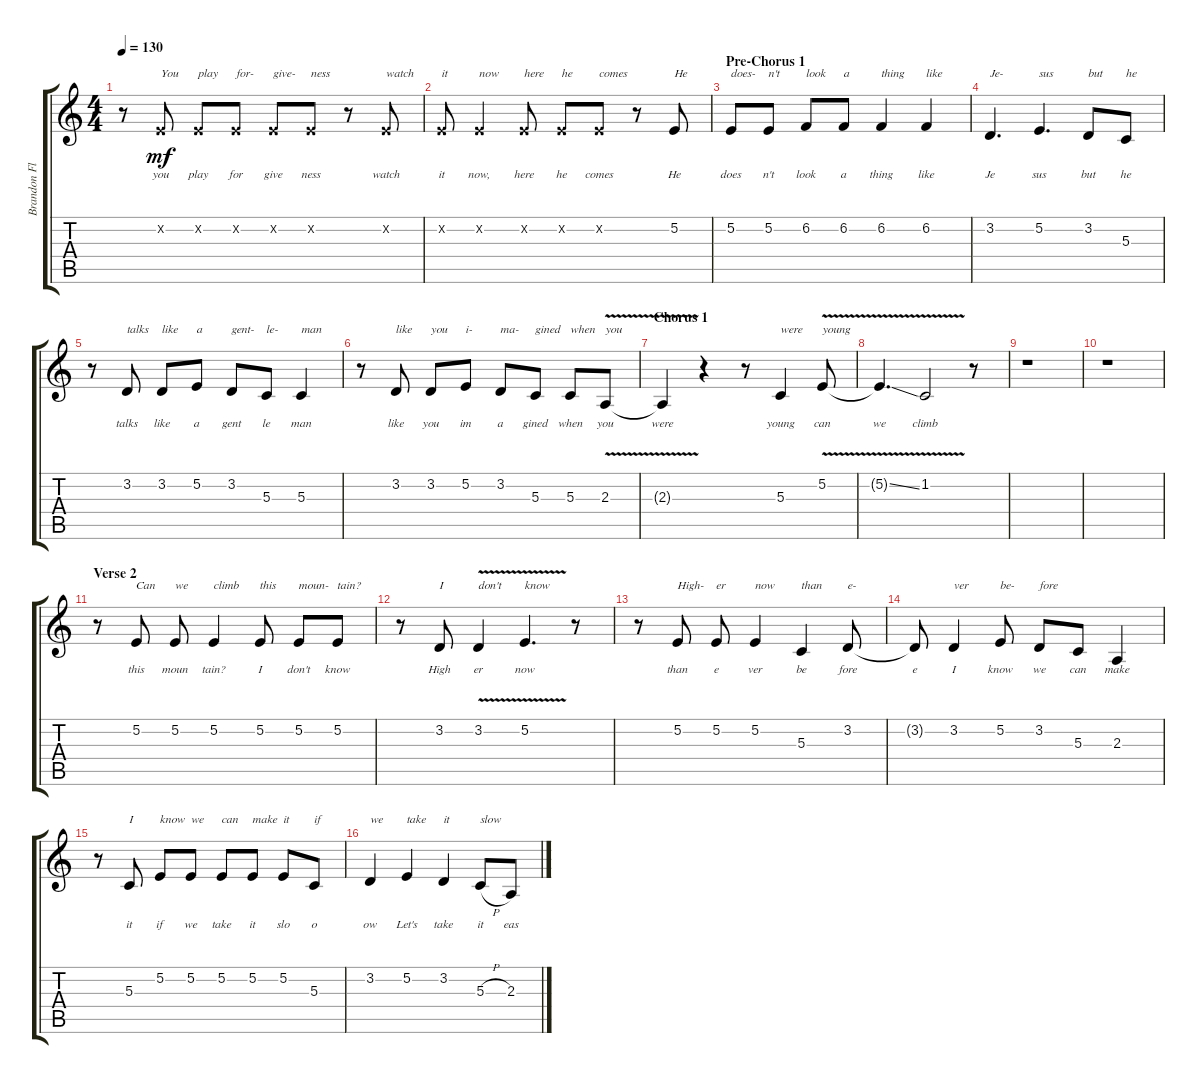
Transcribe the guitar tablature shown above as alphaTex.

\track ("Brandon Flowers (Vox)" "Brandon Fl") {instrument steeldrums}
\staff {score tabs}
\tuning (E4 B3 G3 D3 A2 E2) {hide}
\ts (4 4)
\tempo 130
\clef g2
\ks c
r.8{dy mf} 5.2{x}.8{txt "You" lyrics (0 "you") lyrics (1 "") lyrics (2 "") lyrics (3 "") lyrics (4 "")} 5.2{x}.8{txt "play" lyrics (0 "play") lyrics (1 "") lyrics (2 "") lyrics (3 "") lyrics (4 "")} 5.2{x}.8{txt "for-" lyrics (0 "for") lyrics (1 "") lyrics (2 "") lyrics (3 "") lyrics (4 "")} 5.2{x}.8{txt "give-" lyrics (0 "give") lyrics (1 "") lyrics (2 "") lyrics (3 "") lyrics (4 "")} 5.2{x}.8{txt "ness" lyrics (0 "ness") lyrics (1 "") lyrics (2 "") lyrics (3 "") lyrics (4 "")} r.8 5.2{x}.8{txt "watch" lyrics (0 "watch") lyrics (1 "") lyrics (2 "") lyrics (3 "") lyrics (4 "")} |
5.2{x}.8{txt "it" lyrics (0 "it") lyrics (1 "") lyrics (2 "") lyrics (3 "") lyrics (4 "")} 5.2{x}.4{txt "now" lyrics (0 "now,") lyrics (1 "") lyrics (2 "") lyrics (3 "") lyrics (4 "")} 5.2{x}.8{txt "here" lyrics (0 "here") lyrics (1 "") lyrics (2 "") lyrics (3 "") lyrics (4 "")} 5.2{x}.8{txt "he" lyrics (0 "he") lyrics (1 "") lyrics (2 "") lyrics (3 "") lyrics (4 "")} 5.2{x}.8{txt "comes" lyrics (0 "comes") lyrics (1 "") lyrics (2 "") lyrics (3 "") lyrics (4 "")} r.8 5.2.8{txt "He" lyrics (0 "He") lyrics (1 "") lyrics (2 "") lyrics (3 "") lyrics (4 "")} |
\section ("" "Pre-Chorus 1")
5.2.8{txt "does-" lyrics (0 "does") lyrics (1 "") lyrics (2 "") lyrics (3 "") lyrics (4 "")} 5.2.8{txt "n't" lyrics (0 "n't") lyrics (1 "") lyrics (2 "") lyrics (3 "") lyrics (4 "")} 6.2.8{txt "look" lyrics (0 "look") lyrics (1 "") lyrics (2 "") lyrics (3 "") lyrics (4 "")} 6.2.8{txt "a" lyrics (0 "a") lyrics (1 "") lyrics (2 "") lyrics (3 "") lyrics (4 "")} 6.2.4{txt "thing" lyrics (0 "thing") lyrics (1 "") lyrics (2 "") lyrics (3 "") lyrics (4 "")} 6.2.4{txt "like" lyrics (0 "like") lyrics (1 "") lyrics (2 "") lyrics (3 "") lyrics (4 "")} |
3.2.4{d txt "Je-" lyrics (0 "Je") lyrics (1 "") lyrics (2 "") lyrics (3 "") lyrics (4 "")} 5.2.4{d txt "sus" lyrics (0 "sus") lyrics (1 "") lyrics (2 "") lyrics (3 "") lyrics (4 "")} 3.2.8{txt "but" lyrics (0 "but") lyrics (1 "") lyrics (2 "") lyrics (3 "") lyrics (4 "")} 5.3.8{txt "he" lyrics (0 "he") lyrics (1 "") lyrics (2 "") lyrics (3 "") lyrics (4 "")} |
r.8 3.2.8{txt "talks" lyrics (0 "talks") lyrics (1 "") lyrics (2 "") lyrics (3 "") lyrics (4 "")} 3.2.8{txt "like" lyrics (0 "like") lyrics (1 "") lyrics (2 "") lyrics (3 "") lyrics (4 "")} 5.2.8{txt "a" lyrics (0 "a") lyrics (1 "") lyrics (2 "") lyrics (3 "") lyrics (4 "")} 3.2.8{txt "gent-" lyrics (0 "gent") lyrics (1 "") lyrics (2 "") lyrics (3 "") lyrics (4 "")} 5.3.8{txt "le-" lyrics (0 "le") lyrics (1 "") lyrics (2 "") lyrics (3 "") lyrics (4 "")} 5.3.4{txt "man" lyrics (0 "man") lyrics (1 "") lyrics (2 "") lyrics (3 "") lyrics (4 "")} |
r.8 3.2.8{txt "like" lyrics (0 "like") lyrics (1 "") lyrics (2 "") lyrics (3 "") lyrics (4 "")} 3.2.8{txt "you" lyrics (0 "you") lyrics (1 "") lyrics (2 "") lyrics (3 "") lyrics (4 "")} 5.2.8{txt "i-" lyrics (0 "im") lyrics (1 "") lyrics (2 "") lyrics (3 "") lyrics (4 "")} 3.2.8{txt "ma-" lyrics (0 "a") lyrics (1 "") lyrics (2 "") lyrics (3 "") lyrics (4 "")} 5.3.8{txt "gined" lyrics (0 "gined") lyrics (1 "") lyrics (2 "") lyrics (3 "") lyrics (4 "")} 5.3.8{txt "when" lyrics (0 "when") lyrics (1 "") lyrics (2 "") lyrics (3 "") lyrics (4 "")} 2.3{v}.8{txt "you" lyrics (0 "you") lyrics (1 "") lyrics (2 "") lyrics (3 "") lyrics (4 "")} |
\section ("" "Chorus 1")
2.3{t}.4{lyrics (0 "were") lyrics (1 "") lyrics (2 "") lyrics (3 "") lyrics (4 "")} r.4 r.8 5.3.4{txt "were" lyrics (0 "young") lyrics (1 "") lyrics (2 "") lyrics (3 "") lyrics (4 "")} 5.2{v}.8{txt "young" lyrics (0 "can") lyrics (1 "") lyrics (2 "") lyrics (3 "") lyrics (4 "")} |
5.2{ss t}.4{d lyrics (0 "we") lyrics (1 "") lyrics (2 "") lyrics (3 "") lyrics (4 "")} 1.2{v}.2{lyrics (0 "climb") lyrics (1 "") lyrics (2 "") lyrics (3 "") lyrics (4 "")} r.8 |
r.1 |
r.1 |
\section ("" "Verse 2")
r.8 5.2.8{txt "Can" lyrics (0 "this") lyrics (1 "") lyrics (2 "") lyrics (3 "") lyrics (4 "")} 5.2.8{txt "we" lyrics (0 "moun") lyrics (1 "") lyrics (2 "") lyrics (3 "") lyrics (4 "")} 5.2.4{txt "climb" lyrics (0 "tain?") lyrics (1 "") lyrics (2 "") lyrics (3 "") lyrics (4 "")} 5.2.8{txt "this" lyrics (0 "I") lyrics (1 "") lyrics (2 "") lyrics (3 "") lyrics (4 "")} 5.2.8{txt "moun-" lyrics (0 "don't") lyrics (1 "") lyrics (2 "") lyrics (3 "") lyrics (4 "")} 5.2.8{txt "tain?" lyrics (0 "know") lyrics (1 "") lyrics (2 "") lyrics (3 "") lyrics (4 "")} |
r.8 3.2.8{txt "I" lyrics (0 "High") lyrics (1 "") lyrics (2 "") lyrics (3 "") lyrics (4 "")} 3.2{v}.4{txt "don't" lyrics (0 "er") lyrics (1 "") lyrics (2 "") lyrics (3 "") lyrics (4 "")} 5.2{v}.4{d txt "know" lyrics (0 "now") lyrics (1 "") lyrics (2 "") lyrics (3 "") lyrics (4 "")} r.8 |
r.8 5.2.8{txt "High-" lyrics (0 "than") lyrics (1 "") lyrics (2 "") lyrics (3 "") lyrics (4 "")} 5.2.8{txt "er" lyrics (0 "e") lyrics (1 "") lyrics (2 "") lyrics (3 "") lyrics (4 "")} 5.2.4{txt "now" lyrics (0 "ver") lyrics (1 "") lyrics (2 "") lyrics (3 "") lyrics (4 "")} 5.3.4{txt "than" lyrics (0 "be") lyrics (1 "") lyrics (2 "") lyrics (3 "") lyrics (4 "")} 3.2.8{txt "e-" lyrics (0 "fore") lyrics (1 "") lyrics (2 "") lyrics (3 "") lyrics (4 "")} |
3.2{t}.8{lyrics (0 "e") lyrics (1 "") lyrics (2 "") lyrics (3 "") lyrics (4 "")} 3.2.4{txt "ver" lyrics (0 "I") lyrics (1 "") lyrics (2 "") lyrics (3 "") lyrics (4 "")} 5.2.8{txt "be-" lyrics (0 "know") lyrics (1 "") lyrics (2 "") lyrics (3 "") lyrics (4 "")} 3.2.8{txt "fore" lyrics (0 "we") lyrics (1 "") lyrics (2 "") lyrics (3 "") lyrics (4 "")} 5.3.8{lyrics (0 "can") lyrics (1 "") lyrics (2 "") lyrics (3 "") lyrics (4 "")} 2.3.4{lyrics (0 "make") lyrics (1 "") lyrics (2 "") lyrics (3 "") lyrics (4 "")} |
r.8 5.3.8{txt "I" lyrics (0 "it") lyrics (1 "") lyrics (2 "") lyrics (3 "") lyrics (4 "")} 5.2.8{txt "know" lyrics (0 "if") lyrics (1 "") lyrics (2 "") lyrics (3 "") lyrics (4 "")} 5.2.8{txt "we" lyrics (0 "we") lyrics (1 "") lyrics (2 "") lyrics (3 "") lyrics (4 "")} 5.2.8{txt "can" lyrics (0 "take") lyrics (1 "") lyrics (2 "") lyrics (3 "") lyrics (4 "")} 5.2.8{txt "make" lyrics (0 "it") lyrics (1 "") lyrics (2 "") lyrics (3 "") lyrics (4 "")} 5.2.8{txt "it" lyrics (0 "slo") lyrics (1 "") lyrics (2 "") lyrics (3 "") lyrics (4 "")} 5.3.8{txt "if" lyrics (0 "o") lyrics (1 "") lyrics (2 "") lyrics (3 "") lyrics (4 "")} |
3.2.4{txt "we" lyrics (0 "ow") lyrics (1 "") lyrics (2 "") lyrics (3 "") lyrics (4 "")} 5.2.4{txt "take" lyrics (0 "Let's") lyrics (1 "") lyrics (2 "") lyrics (3 "") lyrics (4 "")} 3.2.4{txt "it" lyrics (0 "take") lyrics (1 "") lyrics (2 "") lyrics (3 "") lyrics (4 "")} 5.3{h}.8{txt "slow" lyrics (0 "it") lyrics (1 "") lyrics (2 "") lyrics (3 "") lyrics (4 "")} 2.3.8{lyrics (0 "eas") lyrics (1 "") lyrics (2 "") lyrics (3 "") lyrics (4 "")}
